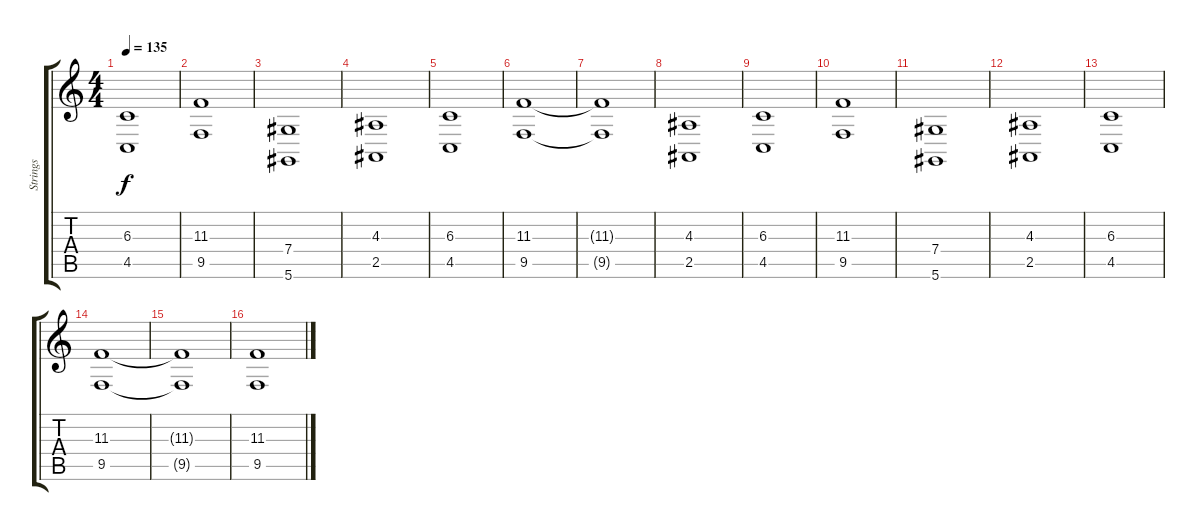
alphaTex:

\track ("Strings" "Strings") {instrument stringensemble1}
\staff {score tabs}
\tuning (Eb4 Bb3 Gb3 Db3 Ab2 Eb2) {hide}
\ts (4 4)
\tempo 135
\clef g2
\ks c
(6.3 4.5).1{dy f} |
(11.3 9.5).1 |
(7.4 5.6).1 |
(4.3 2.5).1 |
(6.3 4.5).1 |
(11.3 9.5).1 |
(11.3{t} 9.5{t}).1 |
(4.3 2.5).1 |
(6.3 4.5).1 |
(11.3 9.5).1 |
(7.4 5.6).1 |
(4.3 2.5).1 |
(6.3 4.5).1 |
(11.3 9.5).1 |
(11.3{t} 9.5{t}).1 |
(11.3 9.5).1
